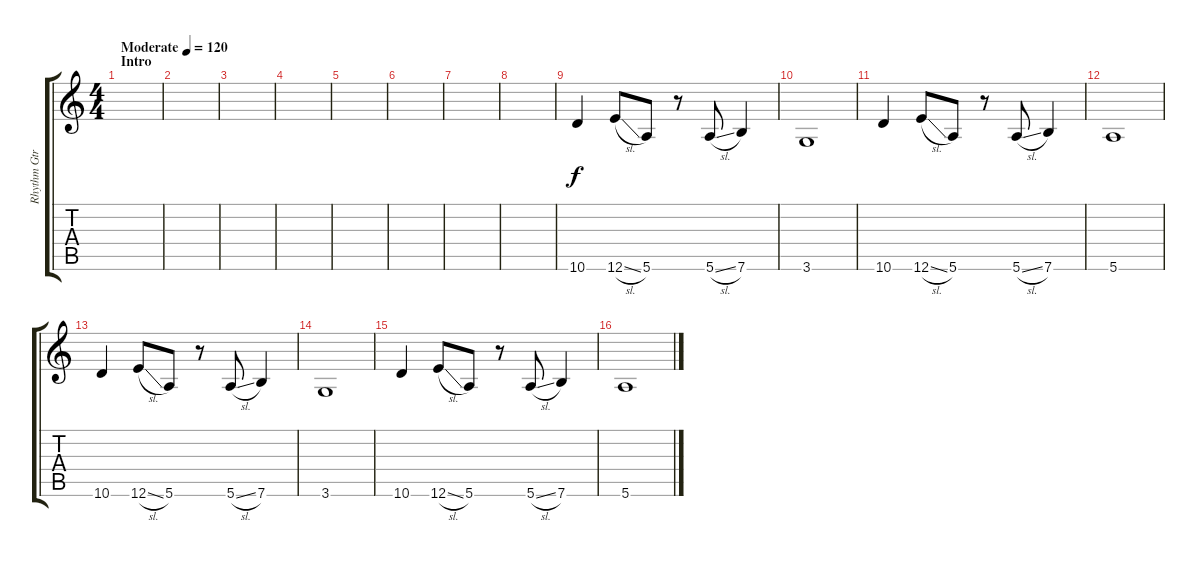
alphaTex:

\track ("Rhythm Gtr." "Rhythm Gtr") {instrument distortionguitar}
\staff {score tabs}
\tuning (E4 B3 G3 D3 A2 E2) {hide}
\ts (4 4)
\section ("" "Intro")
\tempo (120 "Moderate")
\clef g2
\ks c
|
|
|
|
|
|
|
|
10.6.4 12.6{sl}.8 5.6.8 r.8 5.6{sl}.8 7.6.4 |
3.6.1 |
10.6.4 12.6{sl}.8 5.6.8 r.8 5.6{sl}.8 7.6.4 |
5.6.1 |
10.6.4 12.6{sl}.8 5.6.8 r.8 5.6{sl}.8 7.6.4 |
3.6.1 |
10.6.4 12.6{sl}.8 5.6.8 r.8 5.6{sl}.8 7.6.4 |
5.6.1
